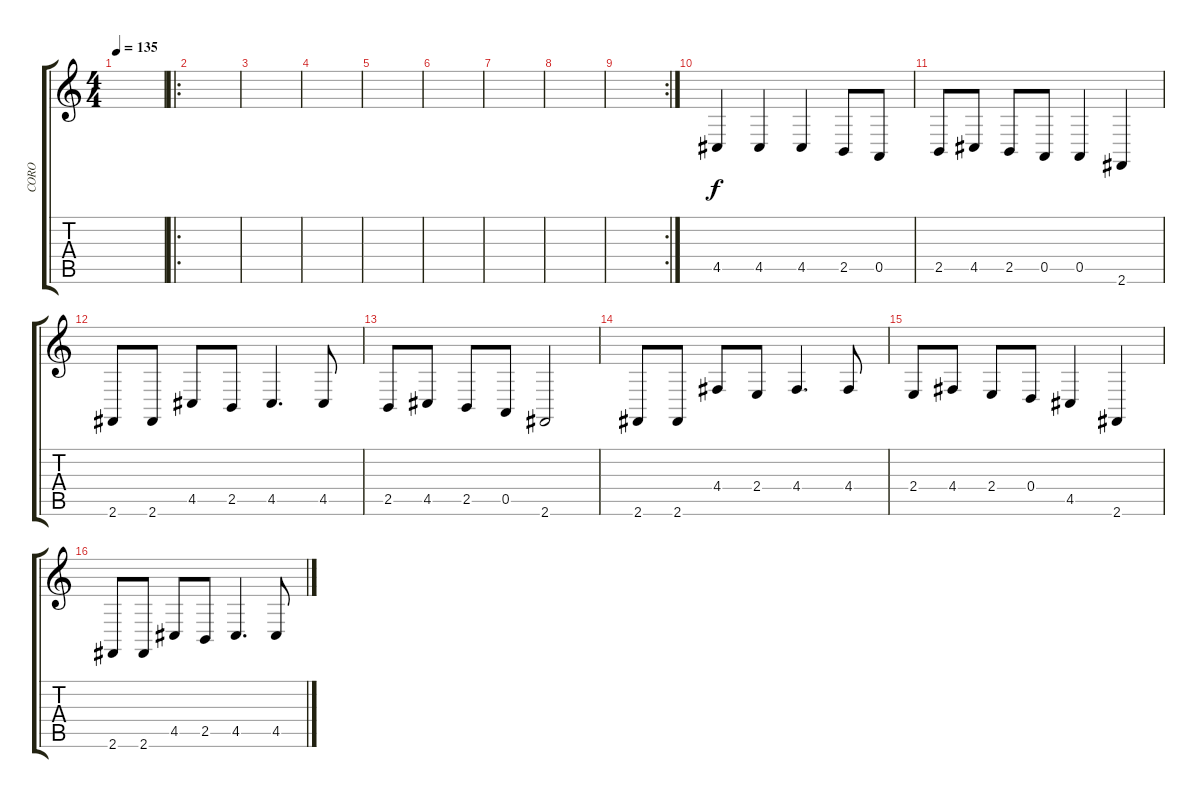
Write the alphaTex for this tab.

\track ("CORO" "CORO") {instrument altosax}
\staff {score tabs}
\tuning (E4 B3 G3 D3 A2 E2) {hide}
\ts (4 4)
\tempo 135
\clef g2
\ks c
|
\ro
|
|
|
|
|
|
|
\rc 2
|
4.5.4 4.5.4 4.5.4 2.5.8 0.5.8 |
2.5.8 4.5.8 2.5.8 0.5.8 0.5.4 2.6.4 |
2.6.8 2.6.8 4.5.8 2.5.8 4.5.4{d} 4.5.8 |
2.5.8 4.5.8 2.5.8 0.5.8 2.6.2 |
2.6.8 2.6.8 4.4.8 2.4.8 4.4.4{d} 4.4.8 |
2.4.8 4.4.8 2.4.8 0.4.8 4.5.4 2.6.4 |
2.6.8 2.6.8 4.5.8 2.5.8 4.5.4{d} 4.5.8
